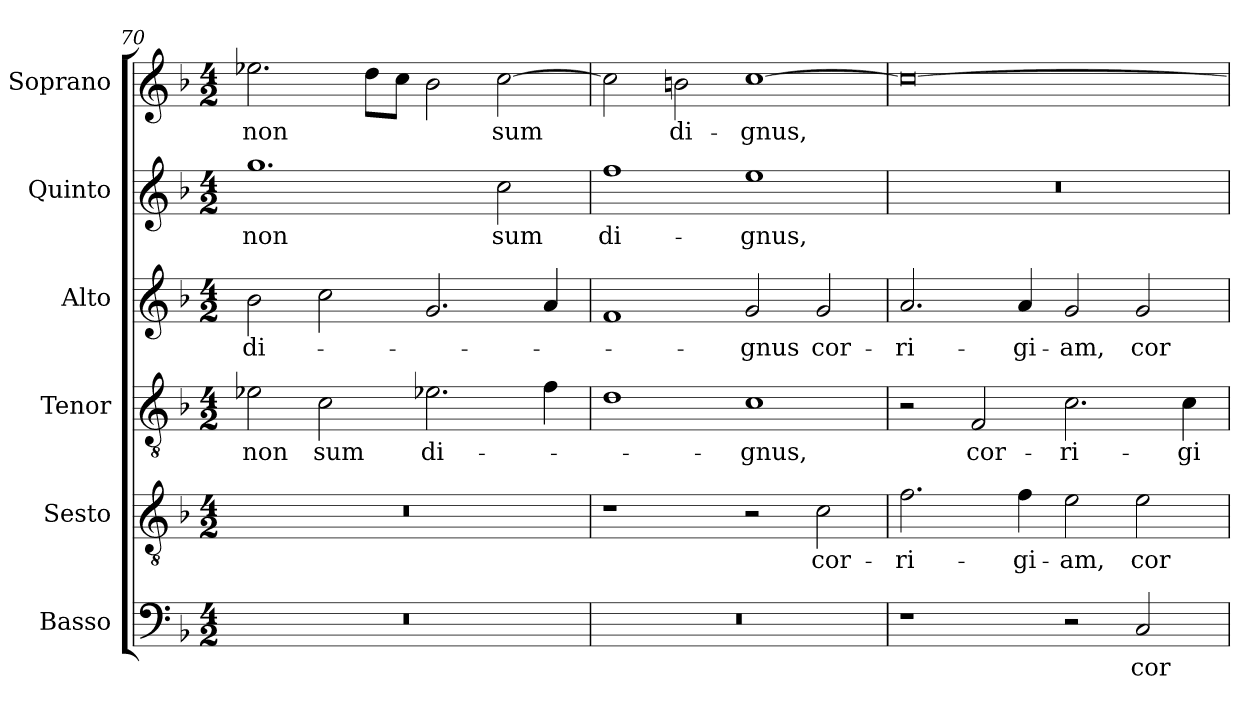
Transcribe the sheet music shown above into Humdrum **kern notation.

**kern	**text	**kern	**text	**kern	**text	**kern	**text	**kern	**text	**kern	**text
*part6	*part6	*part5	*part5	*part4	*part4	*part3	*part3	*part2	*part2	*part1	*part1
*staff6	*staff6	*staff5	*staff5	*staff4	*staff4	*staff3	*staff3	*staff2	*staff2	*staff1	*staff1
*I"Basso	*	*I"Sesto	*	*I"Tenor	*	*I"Alto	*	*I"Quinto	*	*I"Soprano	*
*I'B.	*	*I'Ss.	*	*I'T.	*	*I'A.	*	*I'Q.	*	*I'S.	*
*clefF4	*	*clefGv2	*	*clefGv2	*	*clefG2	*	*clefG2	*	*clefG2	*
*	*	*ITrd7c12	*	*ITrd7c12	*	*	*	*	*	*	*
*k[b-]	*	*k[b-]	*	*k[b-]	*	*k[b-]	*	*k[b-]	*	*k[b-]	*
*F:	*	*F:	*	*F:	*	*F:	*	*F:	*	*F:	*
*M4/2	*	*M4/2	*	*M4/2	*	*M4/2	*	*M4/2	*	*M4/2	*
=70	=70	=70	=70	=70	=70	=70	=70	=70	=70	=70	=70
!LO:N:vis=1	!	!LO:N:vis=1	!	!	!	!	!	!	!	!	!
!	!	!	!	!	!LO:LY:b:color=#000000	!	!	!	!	!	!
!	!	!	!	!	!	!	!LO:LY:b:color=#000000	!	!	!	!
!	!	!	!	!	!	!	!	!	!LO:LY:b:color=#000000	!	!
!	!	!	!	!	!	!	!	!	!	!	!LO:LY:b:color=#000000
0r	.	0r	.	2E-Xi\	non	2b-i\	di-	1.ggi	non	2.ee-Xi\	non
!	!	!	!	!	!LO:LY:b:color=#000000	!	!	!	!	!	!
.	.	.	.	2Ci\	sum	2cci\	.	.	.	.	.
.	.	.	.	.	.	.	.	.	.	8ddi\L	.
.	.	.	.	.	.	.	.	.	.	8cci\J	.
!	!	!	!	!	!LO:LY:b:color=#000000	!	!	!	!	!	!
.	.	.	.	2.E-Xi\	di-	2.gi/	.	.	.	2b-i\	.
!	!	!	!	!	!	!	!	!	!LO:LY:b:color=#000000	!	!
!	!	!	!	!	!	!	!	!	!	!	!LO:LY:b:color=#000000
.	.	.	.	.	.	.	.	2cci\	sum	[2cci\	sum
.	.	.	.	4Fi\	.	4ai/	.	.	.	.	.
=71	=71	=71	=71	=71	=71	=71	=71	=71	=71	=71	=71
!LO:N:vis=1	!	!	!	!	!	!	!	!	!	!	!
!	!	!	!	!	!	!	!	!	!LO:LY:b:color=#000000	!	!
0r	.	1r	.	1Di	.	1fi	.	1ffi	di-	2cci\]	.
!	!	!	!	!	!	!	!	!	!	!	!LO:LY:b:color=#000000
.	.	.	.	.	.	.	.	.	.	2bni\	di-
!	!	!	!	!	!LO:LY:b:color=#000000	!	!	!	!	!	!
!	!	!	!	!	!	!	!LO:LY:b:color=#000000	!	!	!	!
!	!	!	!	!	!	!	!	!	!LO:LY:b:color=#000000	!	!
!	!	!	!	!	!	!	!	!	!	!	!LO:LY:b:color=#000000
.	.	2r	.	1Ci	-gnus,	2gi/	-gnus	1eei	-gnus,	[1cci	-gnus,
!	!	!	!LO:LY:b:color=#000000	!	!	!	!	!	!	!	!
!	!	!	!	!	!	!	!LO:LY:b:color=#000000	!	!	!	!
.	.	2Ci\	cor-	.	.	2gi/	cor-	.	.	.	.
=72	=72	=72	=72	=72	=72	=72	=72	=72	=72	=72	=72
!	!	!	!LO:LY:b:color=#000000	!	!	!	!	!	!	!	!
!	!	!	!	!	!	!	!LO:LY:b:color=#000000	!LO:N:vis=1	!	!	!
1r	.	2.Fi\	-ri-	2r	.	2.ai/	-ri-	0r	.	0cci_	.
!	!	!	!	!	!LO:LY:b:color=#000000	!	!	!	!	!	!
.	.	.	.	2FFi/	cor-	.	.	.	.	.	.
!	!	!	!LO:LY:b:color=#000000	!	!	!	!	!	!	!	!
!	!	!	!	!	!	!	!LO:LY:b:color=#000000	!	!	!	!
.	.	4Fi\	-gi-	.	.	4ai/	-gi-	.	.	.	.
!	!	!	!LO:LY:b:color=#000000	!	!	!	!	!	!	!	!
!	!	!	!	!	!LO:LY:b:color=#000000	!	!	!	!	!	!
!	!	!	!	!	!	!	!LO:LY:b:color=#000000	!	!	!	!
2r	.	2Ei\	-am,	2.Ci\	-ri-	2gi/	-am,	.	.	.	.
!	!LO:LY:b:color=#000000	!	!	!	!	!	!	!	!	!	!
!	!	!	!LO:LY:b:color=#000000	!	!	!	!	!	!	!	!
!	!	!	!	!	!	!	!LO:LY:b:color=#000000	!	!	!	!
2Ci/	cor-	2Ei\	cor-	.	.	2gi/	cor-	.	.	.	.
!	!	!	!	!	!LO:LY:b:color=#000000	!	!	!	!	!	!
.	.	.	.	4Ci\	-gi-	.	.	.	.	.	.
=	=	=	=	=	=	=	=	=	=	=	=
*-	*-	*-	*-	*-	*-	*-	*-	*-	*-	*-	*-
